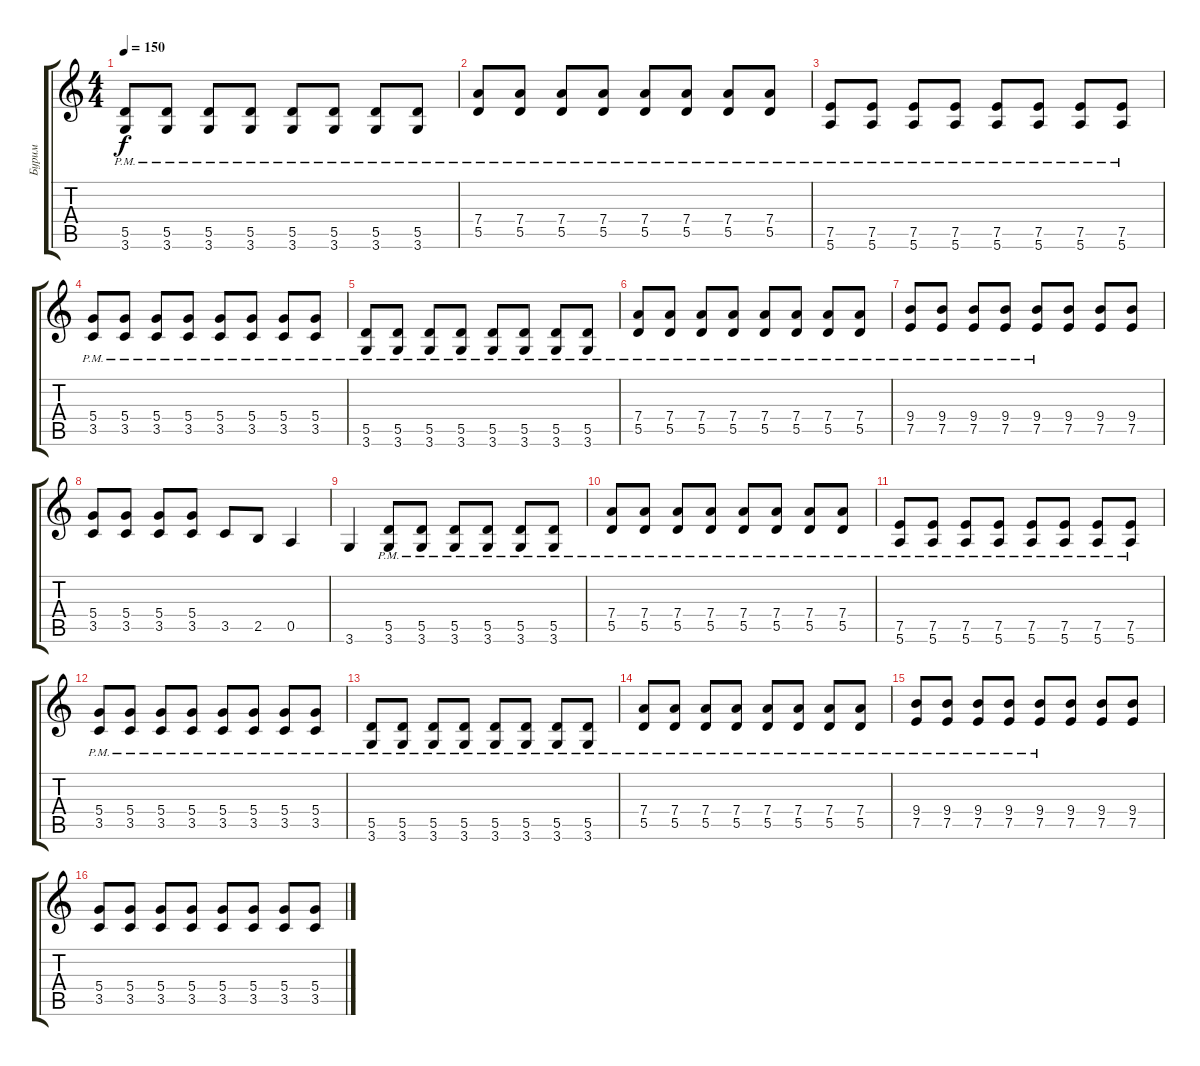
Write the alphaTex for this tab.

\track ("Бурим" "Бурим") {instrument overdrivenguitar}
\staff {score tabs}
\tuning (E4 B3 G3 D3 A2 E2) {hide}
\ts (4 4)
\tempo 150
\clef g2
\ks c
(5.5{pm} 3.6{pm}).8{dy f} (5.5{pm} 3.6{pm}).8 (5.5{pm} 3.6{pm}).8 (5.5{pm} 3.6{pm}).8 (5.5{pm} 3.6{pm}).8 (5.5{pm} 3.6{pm}).8 (5.5{pm} 3.6{pm}).8 (5.5{pm} 3.6{pm}).8 |
(7.4{pm} 5.5{pm}).8 (7.4{pm} 5.5{pm}).8 (7.4{pm} 5.5{pm}).8 (7.4{pm} 5.5{pm}).8 (7.4{pm} 5.5{pm}).8 (7.4{pm} 5.5{pm}).8 (7.4{pm} 5.5{pm}).8 (7.4{pm} 5.5{pm}).8 |
(7.5{pm} 5.6{pm}).8 (7.5{pm} 5.6{pm}).8 (7.5{pm} 5.6{pm}).8 (7.5{pm} 5.6{pm}).8 (7.5{pm} 5.6{pm}).8 (7.5{pm} 5.6{pm}).8 (7.5{pm} 5.6{pm}).8 (7.5{pm} 5.6{pm}).8 |
(5.4{pm} 3.5{pm}).8 (5.4{pm} 3.5{pm}).8 (5.4{pm} 3.5{pm}).8 (5.4{pm} 3.5{pm}).8 (5.4{pm} 3.5{pm}).8 (5.4{pm} 3.5{pm}).8 (5.4{pm} 3.5{pm}).8 (5.4{pm} 3.5{pm}).8 |
(5.5{pm} 3.6{pm}).8 (5.5{pm} 3.6{pm}).8 (5.5{pm} 3.6{pm}).8 (5.5{pm} 3.6{pm}).8 (5.5{pm} 3.6{pm}).8 (5.5{pm} 3.6{pm}).8 (5.5{pm} 3.6{pm}).8 (5.5{pm} 3.6{pm}).8 |
(7.4{pm} 5.5{pm}).8 (7.4{pm} 5.5{pm}).8 (7.4{pm} 5.5{pm}).8 (7.4{pm} 5.5{pm}).8 (7.4{pm} 5.5{pm}).8 (7.4{pm} 5.5{pm}).8 (7.4{pm} 5.5{pm}).8 (7.4{pm} 5.5{pm}).8 |
(9.4{pm} 7.5{pm}).8 (9.4{pm} 7.5{pm}).8 (9.4{pm} 7.5{pm}).8 (9.4{pm} 7.5{pm}).8 (9.4{pm} 7.5{pm}).8 (9.4 7.5).8 (9.4 7.5).8 (9.4 7.5).8 |
(5.4 3.5).8 (5.4 3.5).8 (5.4 3.5).8 (5.4 3.5).8 3.5.8 2.5.8 0.5.4 |
3.6.4 (5.5{pm} 3.6{pm}).8 (5.5{pm} 3.6{pm}).8 (5.5{pm} 3.6{pm}).8 (5.5{pm} 3.6{pm}).8 (5.5{pm} 3.6{pm}).8 (5.5{pm} 3.6{pm}).8 |
(7.4{pm} 5.5{pm}).8 (7.4{pm} 5.5{pm}).8 (7.4{pm} 5.5{pm}).8 (7.4{pm} 5.5{pm}).8 (7.4{pm} 5.5{pm}).8 (7.4{pm} 5.5{pm}).8 (7.4{pm} 5.5{pm}).8 (7.4{pm} 5.5{pm}).8 |
(7.5{pm} 5.6{pm}).8 (7.5{pm} 5.6{pm}).8 (7.5{pm} 5.6{pm}).8 (7.5{pm} 5.6{pm}).8 (7.5{pm} 5.6{pm}).8 (7.5{pm} 5.6{pm}).8 (7.5{pm} 5.6{pm}).8 (7.5{pm} 5.6{pm}).8 |
(5.4{pm} 3.5{pm}).8 (5.4{pm} 3.5{pm}).8 (5.4{pm} 3.5{pm}).8 (5.4{pm} 3.5{pm}).8 (5.4{pm} 3.5{pm}).8 (5.4{pm} 3.5{pm}).8 (5.4{pm} 3.5{pm}).8 (5.4{pm} 3.5{pm}).8 |
(5.5{pm} 3.6{pm}).8 (5.5{pm} 3.6{pm}).8 (5.5{pm} 3.6{pm}).8 (5.5{pm} 3.6{pm}).8 (5.5{pm} 3.6{pm}).8 (5.5{pm} 3.6{pm}).8 (5.5{pm} 3.6{pm}).8 (5.5{pm} 3.6{pm}).8 |
(7.4{pm} 5.5{pm}).8 (7.4{pm} 5.5{pm}).8 (7.4{pm} 5.5{pm}).8 (7.4{pm} 5.5{pm}).8 (7.4{pm} 5.5{pm}).8 (7.4{pm} 5.5{pm}).8 (7.4{pm} 5.5{pm}).8 (7.4{pm} 5.5{pm}).8 |
(9.4{pm} 7.5{pm}).8 (9.4{pm} 7.5{pm}).8 (9.4{pm} 7.5{pm}).8 (9.4{pm} 7.5{pm}).8 (9.4{pm} 7.5{pm}).8 (9.4 7.5).8 (9.4 7.5).8 (9.4 7.5).8 |
(5.4 3.5).8 (5.4 3.5).8 (5.4 3.5).8 (5.4 3.5).8 (5.4 3.5).8 (5.4 3.5).8 (5.4 3.5).8 (5.4 3.5).8
